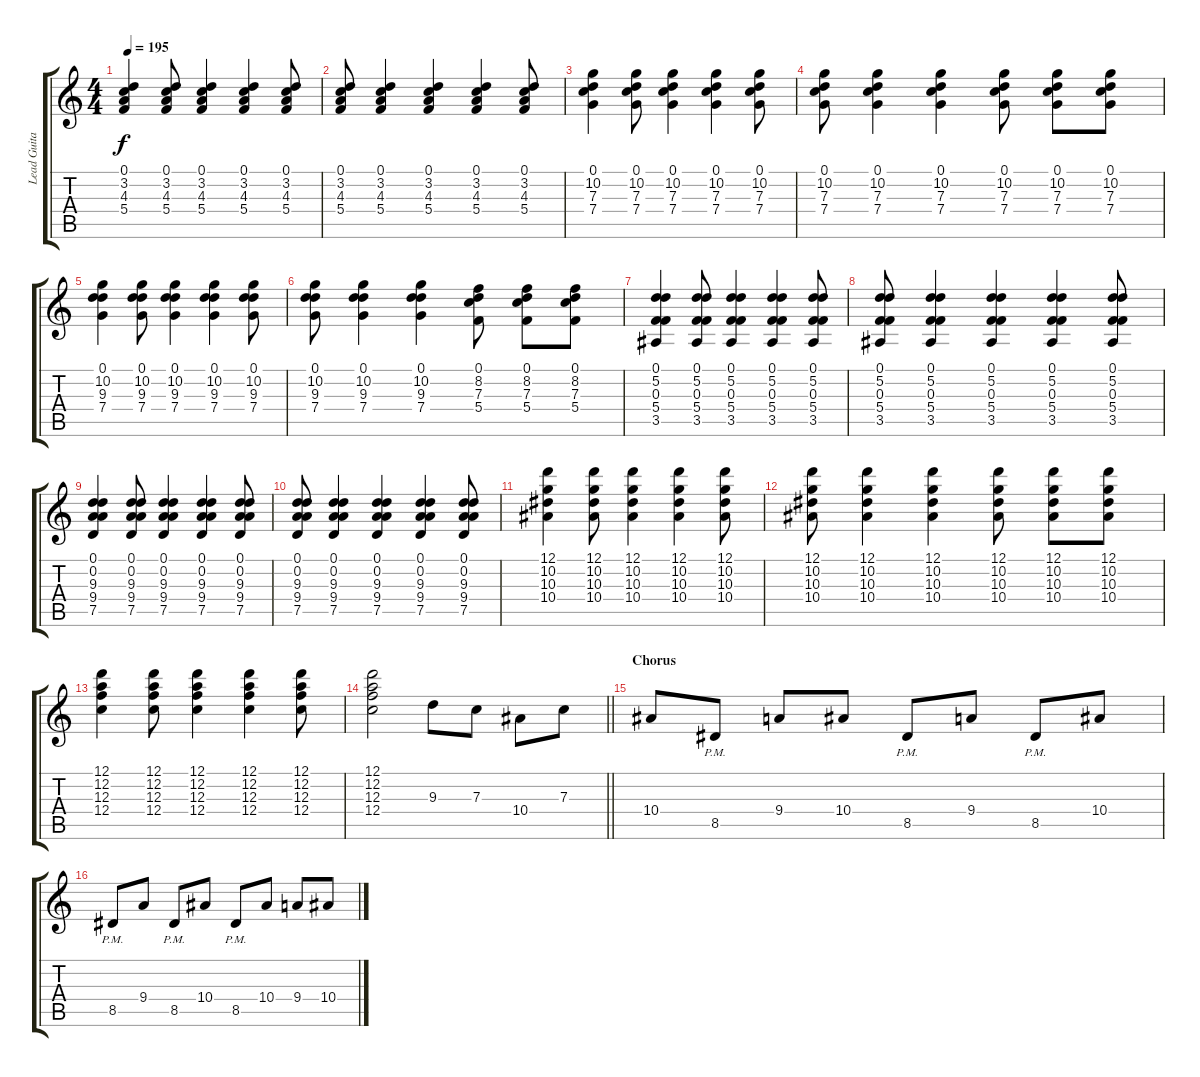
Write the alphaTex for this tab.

\track ("Lead Guitar" "Lead Guita") {instrument overdrivenguitar}
\staff {score tabs}
\tuning (D4 A3 F3 C3 G2 D2) {hide}
\ts (4 4)
\tempo 195
\clef g2
\ks c
(0.1 3.2 4.3 5.4).4{dy f} (0.1 3.2 4.3 5.4).8 (0.1 3.2 4.3 5.4).4 (0.1 3.2 4.3 5.4).4 (0.1 3.2 4.3 5.4).8 |
(0.1 3.2 4.3 5.4).8 (0.1 3.2 4.3 5.4).4 (0.1 3.2 4.3 5.4).4 (0.1 3.2 4.3 5.4).4 (0.1 3.2 4.3 5.4).8 |
(0.1 10.2 7.3 7.4).4 (0.1 10.2 7.3 7.4).8 (0.1 10.2 7.3 7.4).4 (0.1 10.2 7.3 7.4).4 (0.1 10.2 7.3 7.4).8 |
(0.1 10.2 7.3 7.4).8 (0.1 10.2 7.3 7.4).4 (0.1 10.2 7.3 7.4).4 (0.1 10.2 7.3 7.4).8 (0.1 10.2 7.3 7.4).8 (0.1 10.2 7.3 7.4).8 |
(0.1 10.2 9.3 7.4).4 (0.1 10.2 9.3 7.4).8 (0.1 10.2 9.3 7.4).4 (0.1 10.2 9.3 7.4).4 (0.1 10.2 9.3 7.4).8 |
(0.1 10.2 9.3 7.4).8 (0.1 10.2 9.3 7.4).4 (0.1 10.2 9.3 7.4).4 (0.1 8.2 7.3 5.4).8 (0.1 8.2 7.3 5.4).8 (0.1 8.2 7.3 5.4).8 |
(0.1 5.2 0.3 5.4 3.5).4 (0.1 5.2 0.3 5.4 3.5).8 (0.1 5.2 0.3 5.4 3.5).4 (0.1 5.2 0.3 5.4 3.5).4 (0.1 5.2 0.3 5.4 3.5).8 |
(0.1 5.2 0.3 5.4 3.5).8 (0.1 5.2 0.3 5.4 3.5).4 (0.1 5.2 0.3 5.4 3.5).4 (0.1 5.2 0.3 5.4 3.5).4 (0.1 5.2 0.3 5.4 3.5).8 |
(0.1 0.2 9.3 9.4 7.5).4 (0.1 0.2 9.3 9.4 7.5).8 (0.1 0.2 9.3 9.4 7.5).4 (0.1 0.2 9.3 9.4 7.5).4 (0.1 0.2 9.3 9.4 7.5).8 |
(0.1 0.2 9.3 9.4 7.5).8 (0.1 0.2 9.3 9.4 7.5).4 (0.1 0.2 9.3 9.4 7.5).4 (0.1 0.2 9.3 9.4 7.5).4 (0.1 0.2 9.3 9.4 7.5).8 |
(12.1 10.2 10.3 10.4).4 (12.1 10.2 10.3 10.4).8 (12.1 10.2 10.3 10.4).4 (12.1 10.2 10.3 10.4).4 (12.1 10.2 10.3 10.4).8 |
(12.1 10.2 10.3 10.4).8 (12.1 10.2 10.3 10.4).4 (12.1 10.2 10.3 10.4).4 (12.1 10.2 10.3 10.4).8 (12.1 10.2 10.3 10.4).8 (12.1 10.2 10.3 10.4).8 |
(12.1 12.2 12.3 12.4).4 (12.1 12.2 12.3 12.4).8 (12.1 12.2 12.3 12.4).4 (12.1 12.2 12.3 12.4).4 (12.1 12.2 12.3 12.4).8 |
\barLineRight lightlight
(12.1 12.2 12.3 12.4).2 9.3.8 7.3.8 10.4.8 7.3.8 |
\section ("" "Chorus")
10.4.8 8.5{pm}.8 9.4.8 10.4.8 8.5{pm}.8 9.4.8 8.5{pm}.8 10.4.8 |
8.5{pm}.8 9.4.8 8.5{pm}.8 10.4.8 8.5{pm}.8 10.4.8 9.4.8 10.4.8
